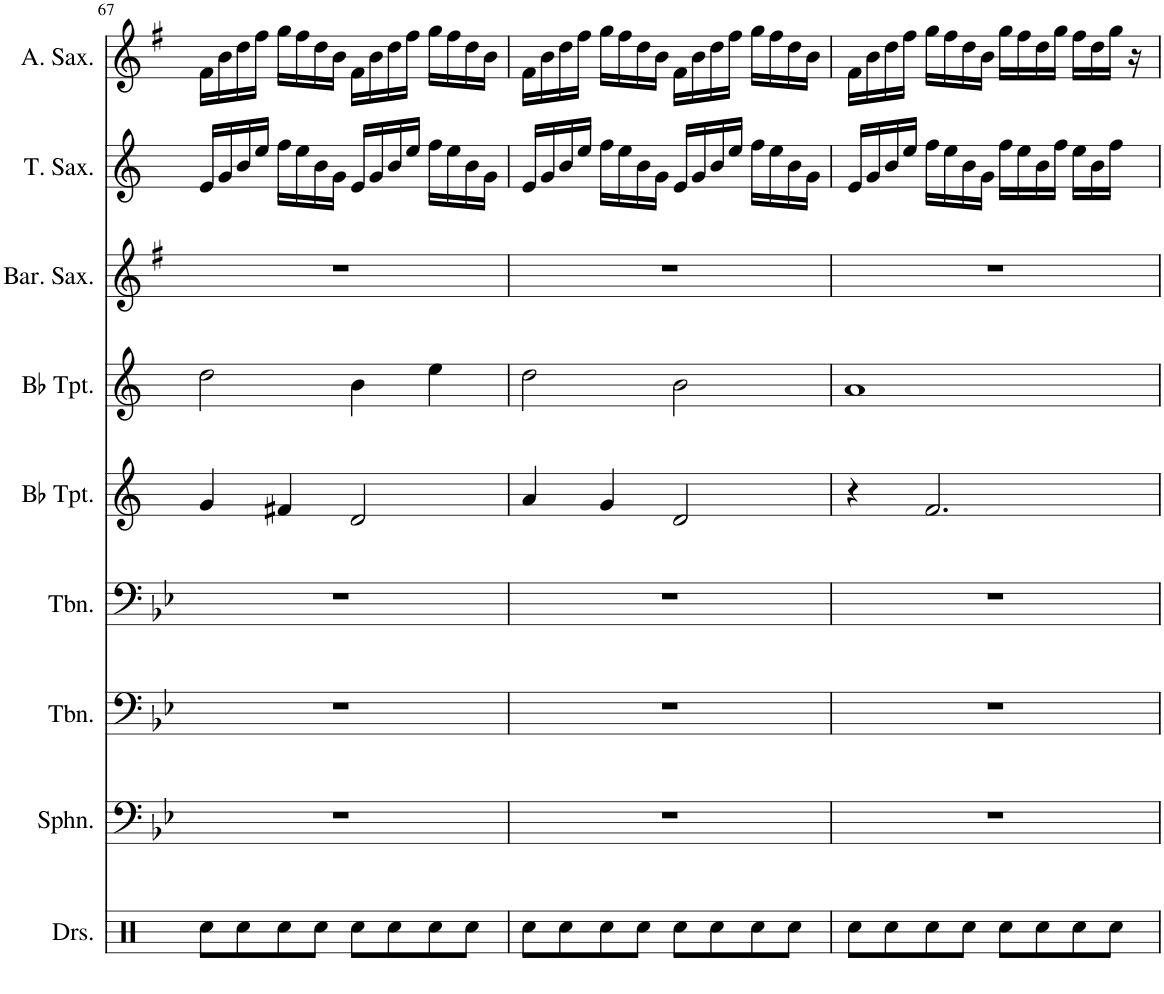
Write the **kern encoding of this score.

**kern	**kern	**kern	**kern	**kern	**kern	**kern	**kern	**kern
*part9	*part8	*part7	*part6	*part5	*part4	*part3	*part2	*part1
*staff9	*staff8	*staff7	*staff6	*staff5	*staff4	*staff3	*staff2	*staff1
*I"Drumset	*I"Sousaphone	*I"Trombone	*I"Trombone	*I"Bb Trumpet	*I"Bb Trumpet	*I"Baritone Saxophone	*I"Tenor Saxophone	*I"Alto Saxophone
*I'Drs.	*I'Sphn.	*I'Tbn.	*I'Tbn.	*I'Bb Tpt.	*I'Bb Tpt.	*I'Bar. Sax.	*I'T. Sax.	*I'A. Sax.
!!LO:PB:g=z
*clefX	*clefF4	*clefF4	*clefF4	*clefG2	*clefG2	*clefG2	*clefG2	*clefG2
*	*	*	*	*Trd1c2	*Trd1c2	*Trd12c21	*Trd8c14	*Trd5c9
*k[]	*k[b-e-]	*k[b-e-]	*k[b-e-]	*k[]	*k[]	*k[f#]	*k[]	*k[f#]
*M2/2	*M2/2	*M2/2	*M2/2	*M2/2	*M2/2	*M2/2	*M2/2	*M2/2
*met(c|)	*met(c|)	*met(c|)	*met(c|)	*met(c|)	*met(c|)	*met(c|)	*met(c|)	*met(c|)
=67	=67	=67	=67	=67	=67	=67	=67	=67
8Rcc\L	1r	1r	1r	4g/	2dd\	1r	16e/LL	16f#\LL
.	.	.	.	.	.	.	16g/	16b\
8Rcc\	.	.	.	.	.	.	16b/	16dd\
.	.	.	.	.	.	.	16ee/JJ	16ff#\JJ
8Rcc\	.	.	.	4f#X/	.	.	16ff\LL	16gg\LL
.	.	.	.	.	.	.	16ee\	16ff#\
8Rcc\J	.	.	.	.	.	.	16b\	16dd\
.	.	.	.	.	.	.	16g\JJ	16b\JJ
8Rcc\L	.	.	.	2d/	4b\	.	16e/LL	16f#\LL
.	.	.	.	.	.	.	16g/	16b\
8Rcc\	.	.	.	.	.	.	16b/	16dd\
.	.	.	.	.	.	.	16ee/JJ	16ff#\JJ
8Rcc\	.	.	.	.	4ee\	.	16ff\LL	16gg\LL
.	.	.	.	.	.	.	16ee\	16ff#\
8Rcc\J	.	.	.	.	.	.	16b\	16dd\
.	.	.	.	.	.	.	16g\JJ	16b\JJ
=68	=68	=68	=68	=68	=68	=68	=68	=68
8Rcc\L	1r	1r	1r	4a/	2dd\	1r	16e/LL	16f#\LL
.	.	.	.	.	.	.	16g/	16b\
8Rcc\	.	.	.	.	.	.	16b/	16dd\
.	.	.	.	.	.	.	16ee/JJ	16ff#\JJ
8Rcc\	.	.	.	4g/	.	.	16ff\LL	16gg\LL
.	.	.	.	.	.	.	16ee\	16ff#\
8Rcc\J	.	.	.	.	.	.	16b\	16dd\
.	.	.	.	.	.	.	16g\JJ	16b\JJ
8Rcc\L	.	.	.	2d/	2b\	.	16e/LL	16f#\LL
.	.	.	.	.	.	.	16g/	16b\
8Rcc\	.	.	.	.	.	.	16b/	16dd\
.	.	.	.	.	.	.	16ee/JJ	16ff#\JJ
8Rcc\	.	.	.	.	.	.	16ff\LL	16gg\LL
.	.	.	.	.	.	.	16ee\	16ff#\
8Rcc\J	.	.	.	.	.	.	16b\	16dd\
.	.	.	.	.	.	.	16g\JJ	16b\JJ
=69	=69	=69	=69	=69	=69	=69	=69	=69
8Rcc\L	1r	1r	1r	4r	1a	1r	16e/LL	16f#\LL
.	.	.	.	.	.	.	16g/	16b\
8Rcc\	.	.	.	.	.	.	16b/	16dd\
.	.	.	.	.	.	.	16ee/JJ	16ff#\JJ
8Rcc\	.	.	.	2.f/	.	.	16ff\LL	16gg\LL
.	.	.	.	.	.	.	16ee\	16ff#\
8Rcc\J	.	.	.	.	.	.	16b\	16dd\
.	.	.	.	.	.	.	16g\JJ	16b\JJ
8Rcc\L	.	.	.	.	.	.	16ff\LL	16gg\LL
.	.	.	.	.	.	.	16ee\	16ff#\
8Rcc\	.	.	.	.	.	.	16b\	16dd\
.	.	.	.	.	.	.	16ff\JJ	16gg\JJ
8Rcc\	.	.	.	.	.	.	16ee\LL	16ff#\LL
.	.	.	.	.	.	.	16b\	16dd\
8Rcc\J	.	.	.	.	.	.	16ff\JJ	16gg\JJ
.	.	.	.	.	.	.	16ryy	16r
=	=	=	=	=	=	=	=	=
*-	*-	*-	*-	*-	*-	*-	*-	*-
